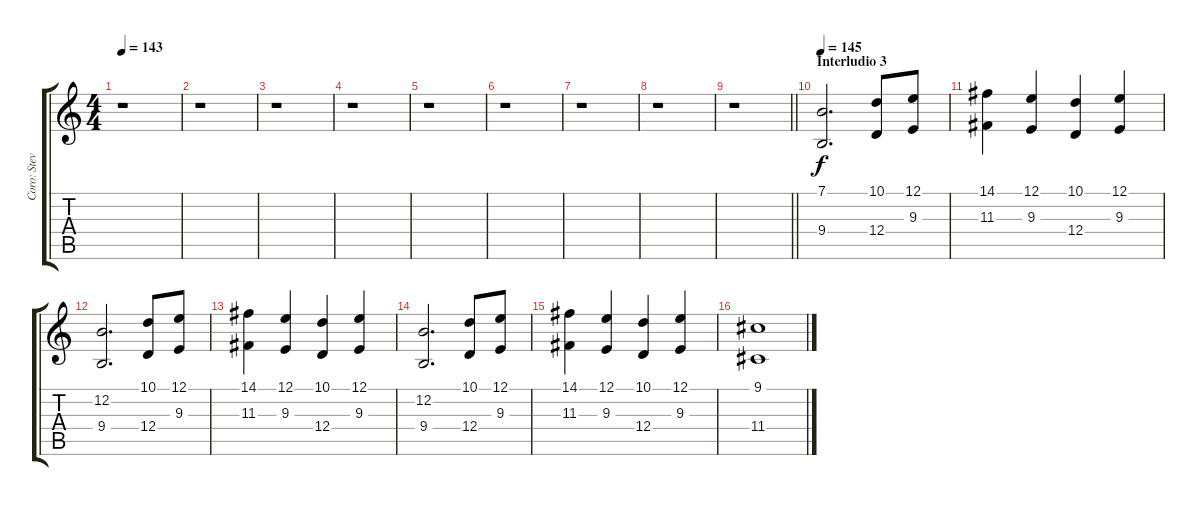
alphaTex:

\track ("Coro: Steve" "Coro: Stev") {instrument choiraahs}
\staff {score tabs}
\tuning (E4 B3 G3 D3 A2 E2) {hide}
\ts (4 4)
\tempo 143
\clef g2
\ks c
r.1{dy f} |
r.1 |
r.1 |
r.1 |
r.1 |
r.1 |
r.1 |
r.1 |
\barLineRight lightlight
r.1 |
\section ("" "Interludio 3")
\tempo 145
(7.1 9.4).2{d} (10.1 12.4).8 (12.1 9.3).8 |
(14.1 11.3).4 (12.1 9.3).4 (10.1 12.4).4 (12.1 9.3).4 |
(12.2 9.4).2{d} (10.1 12.4).8 (12.1 9.3).8 |
(14.1 11.3).4 (12.1 9.3).4 (10.1 12.4).4 (12.1 9.3).4 |
(12.2 9.4).2{d} (10.1 12.4).8 (12.1 9.3).8 |
(14.1 11.3).4 (12.1 9.3).4 (10.1 12.4).4 (12.1 9.3).4 |
(9.1 11.4).1
